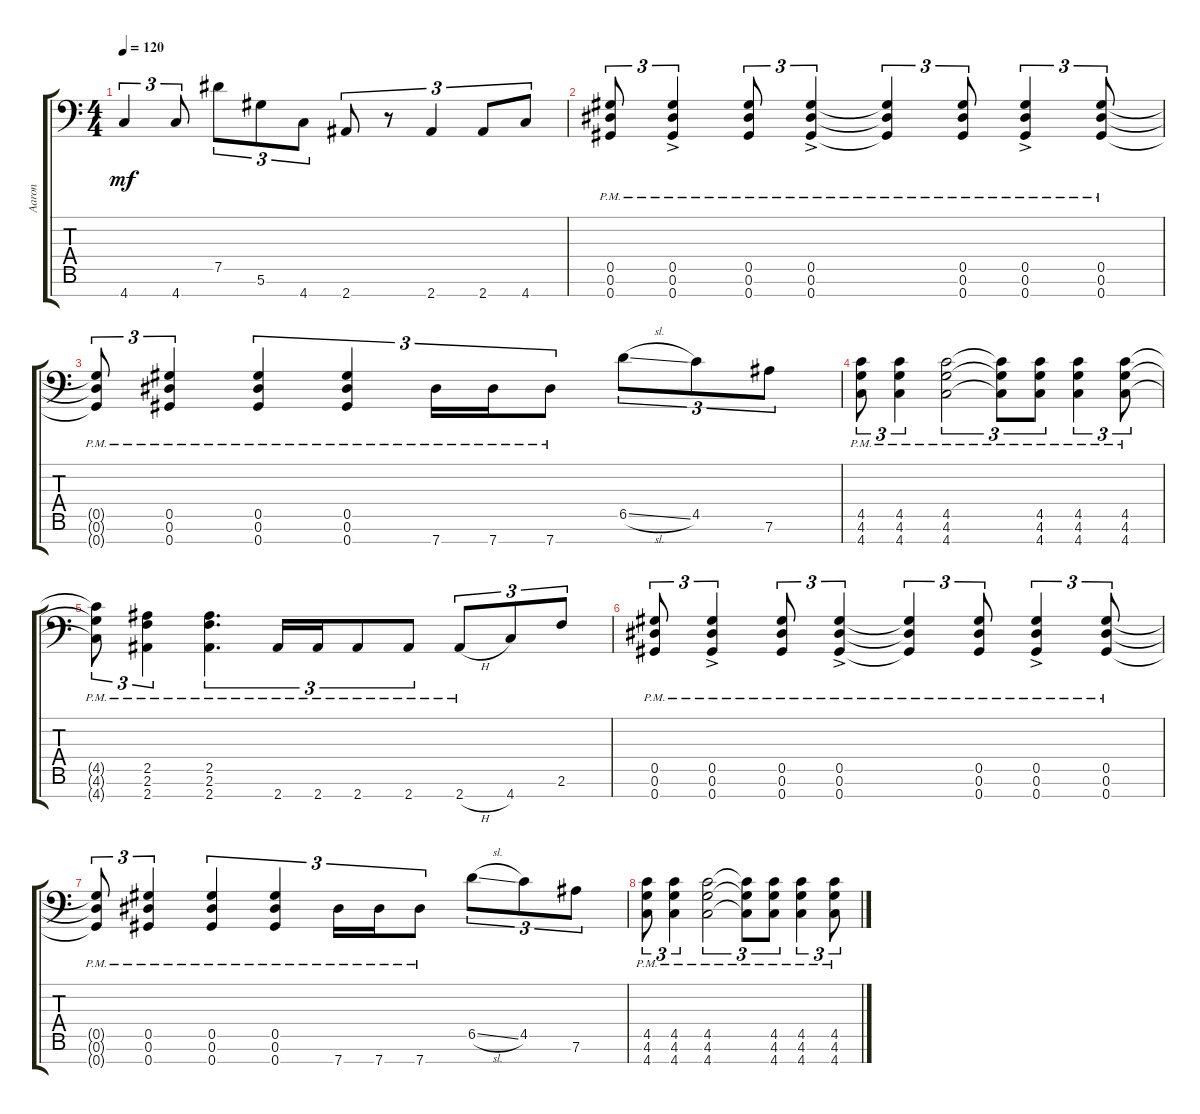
\track ("Aaron" "Aaron") {instrument distortionguitar}
\staff {score tabs}
\tuning (Eb4 Bb3 Gb3 Db3 Ab2 Eb2 Ab1) {hide}
\ts (4 4)
\tempo 120
\clef f4
\ks c
4.7.4{tu (3 2) dy mf} 4.7.8{tu (3 2)} 7.5.8{tu (3 2)} 5.6.8{tu (3 2)} 4.7.8{tu (3 2)} 2.7.8{tu (3 2)} r.8{tu (3 2)} 2.7.4{tu (3 2)} 2.7.8{tu (3 2)} 4.7.8{tu (3 2)} |
(0.5{pm} 0.6{pm} 0.7{pm}).8{tu (3 2)} (0.5{pm} 0.6{pm} 0.7{ac pm}).4{tu (3 2)} (0.5{pm} 0.6{pm} 0.7{pm}).8{tu (3 2)} (0.5{pm} 0.6{pm} 0.7{ac pm}).4{tu (3 2)} (0.5{pm t} 0.6{pm t} 0.7{pm t}).4{tu (3 2)} (0.5{pm} 0.6{pm} 0.7{pm}).8{tu (3 2)} (0.5{pm} 0.6{pm} 0.7{ac pm}).4{tu (3 2)} (0.5{pm} 0.6{pm} 0.7{pm}).8{tu (3 2)} |
(0.5{pm t} 0.6{pm t} 0.7{pm t}).8{tu (3 2)} (0.5{pm} 0.6{pm} 0.7{pm}).4{tu (3 2)} (0.5{pm} 0.6{pm} 0.7{pm}).4{tu (3 2)} (0.5{pm} 0.6{pm} 0.7{pm}).4{tu (3 2)} 7.7{pm}.16{tu (3 2)} 7.7{pm}.16{tu (3 2)} 7.7{pm}.8{tu (3 2)} 6.5{sl}.8{tu (3 2)} 4.5.8{tu (3 2)} 7.6.8{tu (3 2)} |
(4.5{pm} 4.6{pm} 4.7{pm}).8{tu (3 2)} (4.5{pm} 4.6{pm} 4.7{pm}).4{tu (3 2)} (4.5{pm} 4.6{pm} 4.7{pm}).2{tu (3 2)} (4.5{pm t} 4.6{pm t} 4.7{pm t}).8{tu (3 2)} (4.5{pm} 4.6{pm} 4.7{pm}).8{tu (3 2)} (4.5{pm} 4.6{pm} 4.7{pm}).4{tu (3 2)} (4.5{pm} 4.6{pm} 4.7{pm}).8{tu (3 2)} |
(4.5{pm t} 4.6{pm t} 4.7{pm t}).8{tu (3 2)} (2.5{pm} 2.6{pm} 2.7{pm}).4{tu (3 2)} (2.5{pm} 2.6{pm} 2.7{pm}).4{d tu (3 2)} 2.7{pm}.16{tu (3 2)} 2.7{pm}.16{tu (3 2)} 2.7{pm}.8{tu (3 2)} 2.7{pm}.8{tu (3 2)} 2.7{h pm}.8{tu (3 2)} 4.7.8{tu (3 2)} 2.6.8{tu (3 2)} |
(0.5{pm} 0.6{pm} 0.7{pm}).8{tu (3 2)} (0.5{pm} 0.6{pm} 0.7{ac pm}).4{tu (3 2)} (0.5{pm} 0.6{pm} 0.7{pm}).8{tu (3 2)} (0.5{pm} 0.6{pm} 0.7{ac pm}).4{tu (3 2)} (0.5{pm t} 0.6{pm t} 0.7{pm t}).4{tu (3 2)} (0.5{pm} 0.6{pm} 0.7{pm}).8{tu (3 2)} (0.5{pm} 0.6{pm} 0.7{ac pm}).4{tu (3 2)} (0.5{pm} 0.6{pm} 0.7{pm}).8{tu (3 2)} |
(0.5{pm t} 0.6{pm t} 0.7{pm t}).8{tu (3 2)} (0.5{pm} 0.6{pm} 0.7{pm}).4{tu (3 2)} (0.5{pm} 0.6{pm} 0.7{pm}).4{tu (3 2)} (0.5{pm} 0.6{pm} 0.7{pm}).4{tu (3 2)} 7.7{pm}.16{tu (3 2)} 7.7{pm}.16{tu (3 2)} 7.7{pm}.8{tu (3 2)} 6.5{sl}.8{tu (3 2)} 4.5.8{tu (3 2)} 7.6.8{tu (3 2)} |
(4.5{pm} 4.6{pm} 4.7{pm}).8{tu (3 2)} (4.5{pm} 4.6{pm} 4.7{pm}).4{tu (3 2)} (4.5{pm} 4.6{pm} 4.7{pm}).2{tu (3 2)} (4.5{pm t} 4.6{pm t} 4.7{pm t}).8{tu (3 2)} (4.5{pm} 4.6{pm} 4.7{pm}).8{tu (3 2)} (4.5{pm} 4.6{pm} 4.7{pm}).4{tu (3 2)} (4.5{pm} 4.6{pm} 4.7{pm}).8{tu (3 2)}
